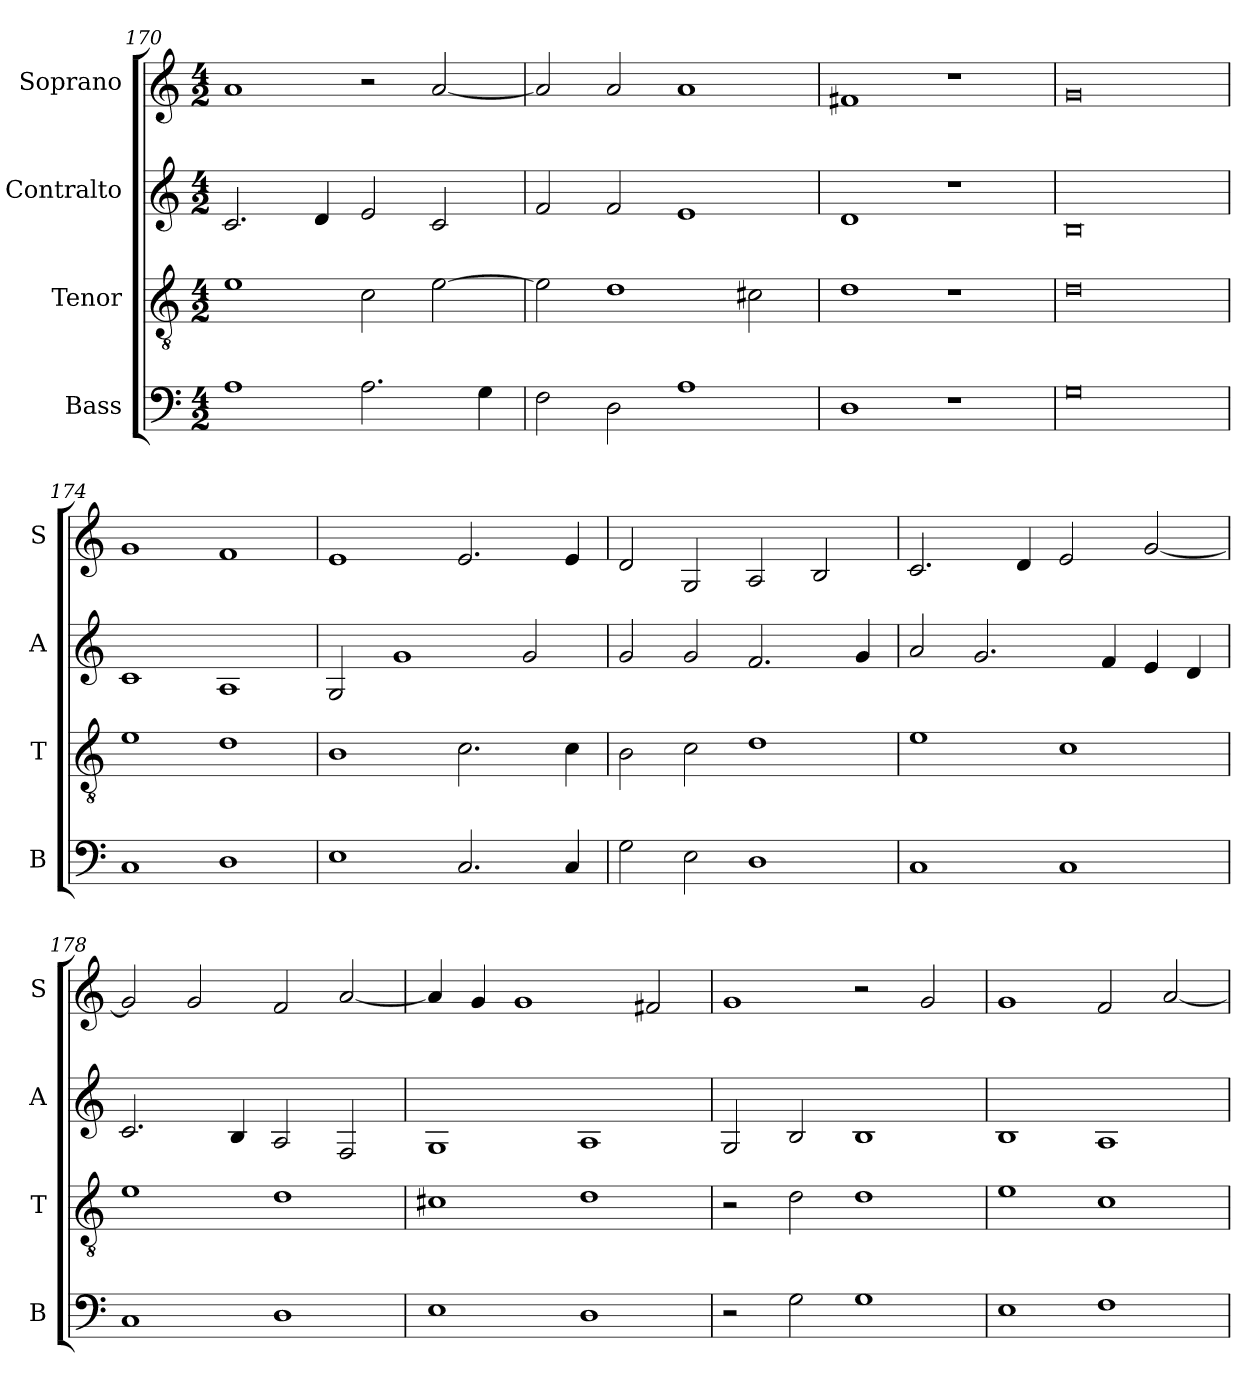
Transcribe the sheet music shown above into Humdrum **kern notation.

**kern	**kern	**kern	**kern
*part4	*part3	*part2	*part1
*staff4	*staff3	*staff2	*staff1
*I"Bass	*I"Tenor	*I"Contralto	*I"Soprano
*I'B	*I'T	*I'A	*I'S
*clefF4	*clefGv2	*clefG2	*clefG2
*k[]	*k[]	*k[]	*k[]
*G:mix	*G:mix	*G:mix	*G:mix
*M4/2	*M4/2	*M4/2	*M4/2
=170	=170	=170	=170
1A	1e	2.c	1a
.	.	4d	.
2.A	2c	2e	2r
.	[2e	2c	[2a
4G	.	.	.
=171	=171	=171	=171
2F	2e]	2f	2a]
2D	1d	2f	2a
1A	.	1e	1a
.	2c#X	.	.
=172	=172	=172	=172
1D	1d	1d	1f#X
1r	1r	1r	1r
=173	=173	=173	=173
0G	0d	0B	0g
=174	=174	=174	=174
1C	1e	1c	1g
1D	1d	1A	1f
=175	=175	=175	=175
1E	1B	2G	1e
.	.	1g	.
2.C	2.c	.	2.e
.	.	2g	.
4C	4c	.	4e
=176	=176	=176	=176
2G	2B	2g	2d
2E	2c	2g	2G
1D	1d	2.f	2A
.	.	.	2B
.	.	4g	.
=177	=177	=177	=177
1C	1e	2a	2.c
.	.	2.g	.
.	.	.	4d
1C	1c	.	2e
.	.	4f	.
.	.	4e	[2g
.	.	4d	.
=178	=178	=178	=178
1C	1e	2.c	2g]
.	.	.	2g
.	.	4B	.
1D	1d	2A	2f
.	.	2F	[2a
=179	=179	=179	=179
1E	1c#X	1G	4a]
.	.	.	4g
.	.	.	1g
1D	1d	1A	.
.	.	.	2f#X
=180	=180	=180	=180
2r	2r	2G	1g
2G	2d	2B	.
1G	1d	1B	2r
.	.	.	2g
=181	=181	=181	=181
1E	1e	1B	1g
1F	1c	1A	2f
.	.	.	[2a
=	=	=	=
*-	*-	*-	*-
